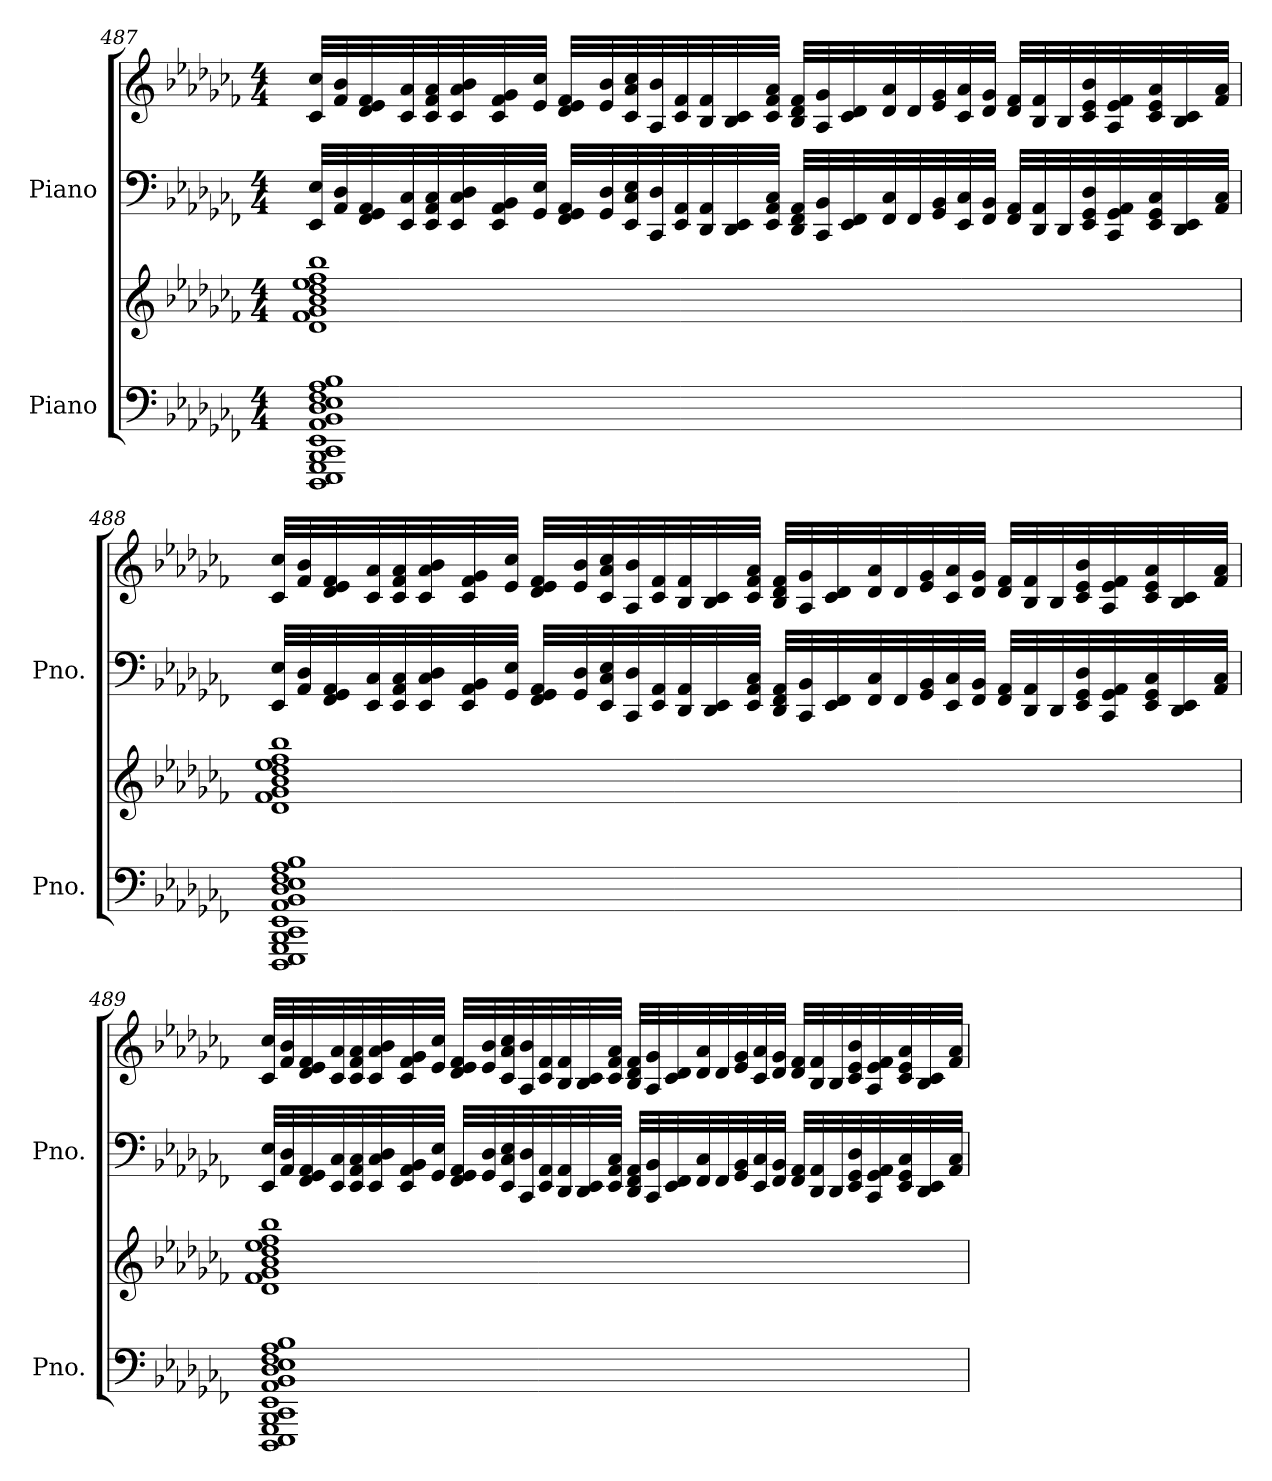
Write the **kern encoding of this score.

**kern	**kern	**kern	**kern
*part2	*part2	*part1	*part1
*staff4	*staff3	*staff2	*staff1
*I"Piano	*	*I"Piano	*
*I'Pno.	*	*I'Pno.	*
!!LO:LB:g=z
*clefF4	*clefG2	*clefF4	*clefG2
*ITrd14c24	*ITrd14c24	*ITrd-21c-36	*ITrd-21c-36
*k[b-e-a-d-g-c-f-]	*k[b-e-a-d-g-c-f-]	*k[b-e-a-d-g-c-f-]	*k[b-e-a-d-g-c-f-]
*M4/4	*M4/4	*M4/4	*M4/4
=487	=487	=487	=487
1DDDDD- 1EEEEE- 1GGGGG- 1BBBBB- 1CCCC- 1EEEE- 1AAAA- 1BBBB- 1DDD- 1EEE- 1FFF- 1AAA- 1BBB-	1DD- 1FF- 1GG- 1BB- 1D- 1E- 1F- 1B-	32ee-/ 32eee-/LLL	32cccc-/ 32ccccc-/LLL
.	.	32aa-/ 32ddd-/	32ffff-/ 32bbbb-/
.	.	32ff-/ 32gg-/ 32aa-/	32dddd-/ 32eeee-/ 32ffff-/
.	.	32ee-/ 32ccc-/	32cccc-/ 32aaaa-/
.	.	32ee-/ 32aa-/ 32ccc-/	32cccc-/ 32ffff-/ 32aaaa-/
.	.	32ee-/ 32ccc-/ 32ddd-/	32cccc-/ 32aaaa-/ 32bbbb-/
.	.	32ee-/ 32aa-/ 32bb-/	32cccc-/ 32ffff-/ 32gggg-/
.	.	32gg-/ 32eee-/JJJ	32eeee-/ 32ccccc-/JJJ
.	.	32ff-/ 32gg-/ 32aa-/LLL	32dddd-/ 32eeee-/ 32ffff-/LLL
.	.	32gg-/ 32ddd-/	32eeee-/ 32bbbb-/
.	.	32ee-/ 32ccc-/ 32eee-/	32cccc-/ 32aaaa-/ 32ccccc-/
.	.	32cc-/ 32ddd-/	32aaa-/ 32bbbb-/
.	.	32ee-/ 32aa-/	32cccc-/ 32ffff-/
.	.	32dd-/ 32aa-/	32bbb-/ 32ffff-/
.	.	32dd-/ 32ee-/	32bbb-/ 32cccc-/
.	.	32ee-/ 32aa-/ 32ccc-/JJJ	32cccc-/ 32ffff-/ 32aaaa-/JJJ
.	.	32dd-/ 32ff-/ 32aa-/LLL	32bbb-/ 32dddd-/ 32ffff-/LLL
.	.	32cc-/ 32bb-/	32aaa-/ 32gggg-/
.	.	32ee-/ 32ff-/	32cccc-/ 32dddd-/
.	.	32ff-/ 32ccc-/	32dddd-/ 32aaaa-/
.	.	32ff-/	32dddd-/
.	.	32gg-/ 32bb-/	32eeee-/ 32gggg-/
.	.	32ee-/ 32ccc-/	32cccc-/ 32aaaa-/
.	.	32ff-/ 32bb-/JJJ	32dddd-/ 32gggg-/JJJ
.	.	32ff-/ 32aa-/LLL	32dddd-/ 32ffff-/LLL
.	.	32dd-/ 32aa-/	32bbb-/ 32ffff-/
.	.	32dd-/	32bbb-/
.	.	32ee-/ 32gg-/ 32ddd-/	32cccc-/ 32eeee-/ 32bbbb-/
.	.	32cc-/ 32gg-/ 32aa-/	32aaa-/ 32eeee-/ 32ffff-/
.	.	32ee-/ 32gg-/ 32ccc-/	32cccc-/ 32eeee-/ 32aaaa-/
.	.	32dd-/ 32ee-/	32bbb-/ 32cccc-/
.	.	32aa-/ 32ccc-/JJJ	32ffff-/ 32aaaa-/JJJ
!!LO:LB:g=z
=488	=488	=488	=488
1DDDDD- 1EEEEE- 1GGGGG- 1BBBBB- 1CCCC- 1EEEE- 1AAAA- 1BBBB- 1DDD- 1EEE- 1FFF- 1AAA- 1BBB-	1DD- 1FF- 1GG- 1BB- 1D- 1E- 1F- 1B-	32ee-/ 32eee-/LLL	32cccc-/ 32ccccc-/LLL
.	.	32aa-/ 32ddd-/	32ffff-/ 32bbbb-/
.	.	32ff-/ 32gg-/ 32aa-/	32dddd-/ 32eeee-/ 32ffff-/
.	.	32ee-/ 32ccc-/	32cccc-/ 32aaaa-/
.	.	32ee-/ 32aa-/ 32ccc-/	32cccc-/ 32ffff-/ 32aaaa-/
.	.	32ee-/ 32ccc-/ 32ddd-/	32cccc-/ 32aaaa-/ 32bbbb-/
.	.	32ee-/ 32aa-/ 32bb-/	32cccc-/ 32ffff-/ 32gggg-/
.	.	32gg-/ 32eee-/JJJ	32eeee-/ 32ccccc-/JJJ
.	.	32ff-/ 32gg-/ 32aa-/LLL	32dddd-/ 32eeee-/ 32ffff-/LLL
.	.	32gg-/ 32ddd-/	32eeee-/ 32bbbb-/
.	.	32ee-/ 32ccc-/ 32eee-/	32cccc-/ 32aaaa-/ 32ccccc-/
.	.	32cc-/ 32ddd-/	32aaa-/ 32bbbb-/
.	.	32ee-/ 32aa-/	32cccc-/ 32ffff-/
.	.	32dd-/ 32aa-/	32bbb-/ 32ffff-/
.	.	32dd-/ 32ee-/	32bbb-/ 32cccc-/
.	.	32ee-/ 32aa-/ 32ccc-/JJJ	32cccc-/ 32ffff-/ 32aaaa-/JJJ
.	.	32dd-/ 32ff-/ 32aa-/LLL	32bbb-/ 32dddd-/ 32ffff-/LLL
.	.	32cc-/ 32bb-/	32aaa-/ 32gggg-/
.	.	32ee-/ 32ff-/	32cccc-/ 32dddd-/
.	.	32ff-/ 32ccc-/	32dddd-/ 32aaaa-/
.	.	32ff-/	32dddd-/
.	.	32gg-/ 32bb-/	32eeee-/ 32gggg-/
.	.	32ee-/ 32ccc-/	32cccc-/ 32aaaa-/
.	.	32ff-/ 32bb-/JJJ	32dddd-/ 32gggg-/JJJ
.	.	32ff-/ 32aa-/LLL	32dddd-/ 32ffff-/LLL
.	.	32dd-/ 32aa-/	32bbb-/ 32ffff-/
.	.	32dd-/	32bbb-/
.	.	32ee-/ 32gg-/ 32ddd-/	32cccc-/ 32eeee-/ 32bbbb-/
.	.	32cc-/ 32gg-/ 32aa-/	32aaa-/ 32eeee-/ 32ffff-/
.	.	32ee-/ 32gg-/ 32ccc-/	32cccc-/ 32eeee-/ 32aaaa-/
.	.	32dd-/ 32ee-/	32bbb-/ 32cccc-/
.	.	32aa-/ 32ccc-/JJJ	32ffff-/ 32aaaa-/JJJ
!!LO:PB:g=z
=489	=489	=489	=489
1DDDDD- 1EEEEE- 1GGGGG- 1BBBBB- 1CCCC- 1EEEE- 1AAAA- 1BBBB- 1DDD- 1EEE- 1FFF- 1AAA- 1BBB-	1DD- 1FF- 1GG- 1BB- 1D- 1E- 1F- 1B-	32ee-/ 32eee-/LLL	32cccc-/ 32ccccc-/LLL
.	.	32aa-/ 32ddd-/	32ffff-/ 32bbbb-/
.	.	32ff-/ 32gg-/ 32aa-/	32dddd-/ 32eeee-/ 32ffff-/
.	.	32ee-/ 32ccc-/	32cccc-/ 32aaaa-/
.	.	32ee-/ 32aa-/ 32ccc-/	32cccc-/ 32ffff-/ 32aaaa-/
.	.	32ee-/ 32ccc-/ 32ddd-/	32cccc-/ 32aaaa-/ 32bbbb-/
.	.	32ee-/ 32aa-/ 32bb-/	32cccc-/ 32ffff-/ 32gggg-/
.	.	32gg-/ 32eee-/JJJ	32eeee-/ 32ccccc-/JJJ
.	.	32ff-/ 32gg-/ 32aa-/LLL	32dddd-/ 32eeee-/ 32ffff-/LLL
.	.	32gg-/ 32ddd-/	32eeee-/ 32bbbb-/
.	.	32ee-/ 32ccc-/ 32eee-/	32cccc-/ 32aaaa-/ 32ccccc-/
.	.	32cc-/ 32ddd-/	32aaa-/ 32bbbb-/
.	.	32ee-/ 32aa-/	32cccc-/ 32ffff-/
.	.	32dd-/ 32aa-/	32bbb-/ 32ffff-/
.	.	32dd-/ 32ee-/	32bbb-/ 32cccc-/
.	.	32ee-/ 32aa-/ 32ccc-/JJJ	32cccc-/ 32ffff-/ 32aaaa-/JJJ
.	.	32dd-/ 32ff-/ 32aa-/LLL	32bbb-/ 32dddd-/ 32ffff-/LLL
.	.	32cc-/ 32bb-/	32aaa-/ 32gggg-/
.	.	32ee-/ 32ff-/	32cccc-/ 32dddd-/
.	.	32ff-/ 32ccc-/	32dddd-/ 32aaaa-/
.	.	32ff-/	32dddd-/
.	.	32gg-/ 32bb-/	32eeee-/ 32gggg-/
.	.	32ee-/ 32ccc-/	32cccc-/ 32aaaa-/
.	.	32ff-/ 32bb-/JJJ	32dddd-/ 32gggg-/JJJ
.	.	32ff-/ 32aa-/LLL	32dddd-/ 32ffff-/LLL
.	.	32dd-/ 32aa-/	32bbb-/ 32ffff-/
.	.	32dd-/	32bbb-/
.	.	32ee-/ 32gg-/ 32ddd-/	32cccc-/ 32eeee-/ 32bbbb-/
.	.	32cc-/ 32gg-/ 32aa-/	32aaa-/ 32eeee-/ 32ffff-/
.	.	32ee-/ 32gg-/ 32ccc-/	32cccc-/ 32eeee-/ 32aaaa-/
.	.	32dd-/ 32ee-/	32bbb-/ 32cccc-/
.	.	32aa-/ 32ccc-/JJJ	32ffff-/ 32aaaa-/JJJ
=	=	=	=
*-	*-	*-	*-
